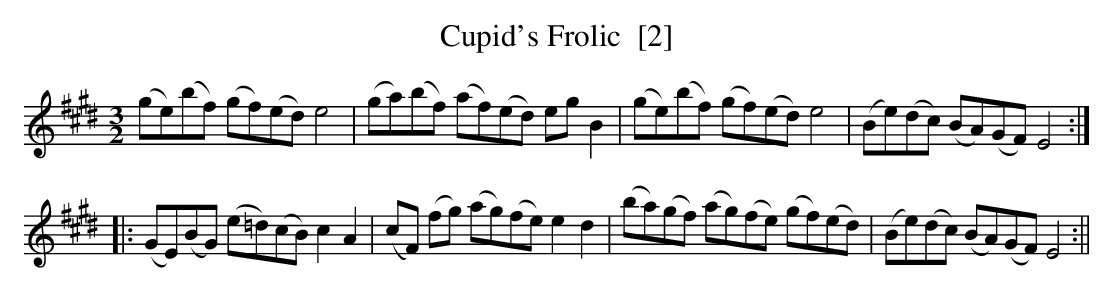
X:1
T:Cupid's Frolic  [2]
M:3/2
L:1/8
K:E
(ge)(bf) (gf)(ed) e4|(ga)(bf) (af)(ed) eg B2|(ge)(bf) (gf)(ed) e4|(Be)(dc) (BA)(GF) E4:|
|:(GE)(BG) (e=d)(cB) c2A2|(cF) (fg) (ag)(fe) e2d2|(ba)(gf) (ag)(fe) (gf)(ed)|(Be)(dc) (BA)(GF) E4:||
